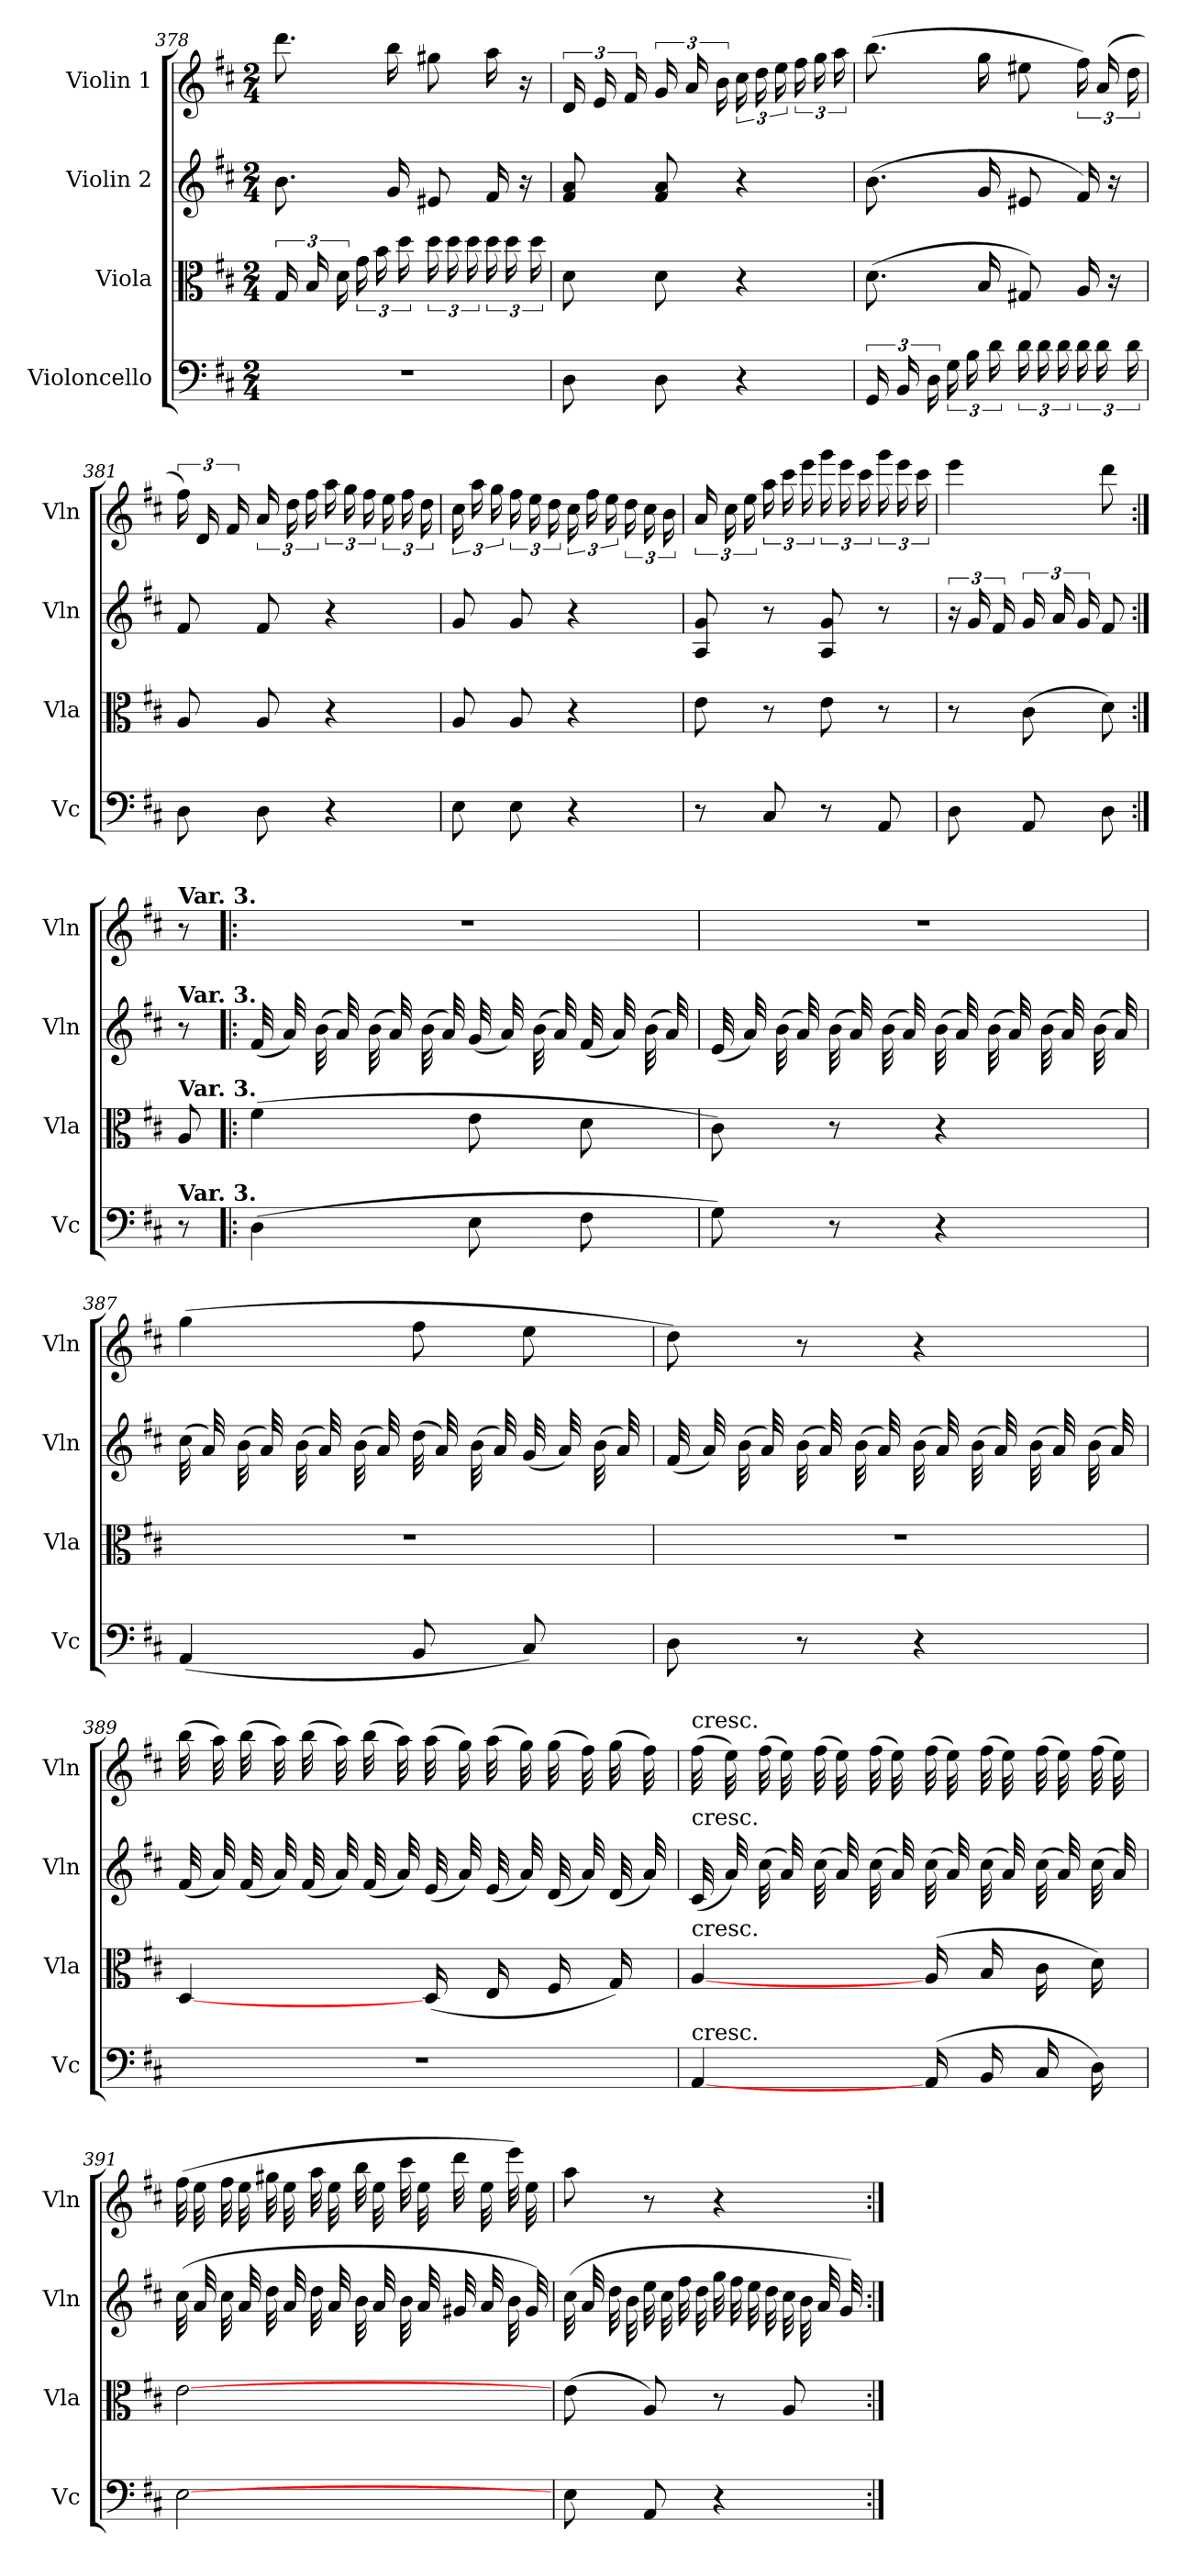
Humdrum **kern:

**kern	**kern	**kern	**kern
*part4	*part3	*part2	*part1
*staff4	*staff3	*staff2	*staff1
*I"Violoncello	*I"Viola	*I"Violin 2	*I"Violin 1
*I'Vc	*I'Vla	*I'Vln	*I'Vln
*clefF4	*clefC3	*clefG2	*clefG2
*k[f#c#]	*k[f#c#]	*k[f#c#]	*k[f#c#]
*D:	*D:	*D:	*D:
*M2/4	*M2/4	*M2/4	*M2/4
=378	=378	=378	=378
2r	24G	8.b	8.ddd
.	24B	.	.
.	24d	.	.
.	24g	.	.
.	24b	.	.
.	.	16g	16bb
.	24dd	.	.
.	24dd	8e#X	8gg#X
.	24dd	.	.
.	24dd	.	.
.	24dd	16f#	16aa
.	24dd	.	.
.	.	16r	16r
.	24dd	.	.
=379	=379	=379	=379
8D	8d	8f# 8a	24d
.	.	.	24e
.	.	.	24f#
8D	8d	8f# 8a	24g
.	.	.	24a
.	.	.	24b
4r	4r	4r	24cc#
.	.	.	24dd
.	.	.	24ee
.	.	.	24ff#
.	.	.	24gg
.	.	.	24aa
=380	=380	=380	=380
24GG	(8.d	(8.b	(8.bb
24BB	.	.	.
24D	.	.	.
24G	.	.	.
24B	.	.	.
.	16B	16g	16gg
24d	.	.	.
24d	8G#X)	8e#X	8ee#X
24d	.	.	.
24d	.	.	.
24d	16A	16f#)	24ff#)
24d	.	.	(24a
.	16r	16r	.
24d	.	.	24dd
=381	=381	=381	=381
8D	8A	8f#	24ff#)
.	.	.	24d
.	.	.	24f#
8D	8A	8f#	24a
.	.	.	24dd
.	.	.	24ff#
4r	4r	4r	24aa
.	.	.	24gg
.	.	.	24ff#
.	.	.	24ee
.	.	.	24ff#
.	.	.	24dd
=382	=382	=382	=382
8E	8A	8g	24cc#
.	.	.	24aa
.	.	.	24gg
8E	8A	8g	24ff#
.	.	.	24ee
.	.	.	24dd
4r	4r	4r	24cc#
.	.	.	24ff#
.	.	.	24ee
.	.	.	24dd
.	.	.	24cc#
.	.	.	24b
=383	=383	=383	=383
8r	8e	8A 8g	24a
.	.	.	24cc#
.	.	.	24ee
8C#	8r	8r	24aa
.	.	.	24ccc#
.	.	.	24eee
8r	8e	8A 8g	24ggg
.	.	.	24eee
.	.	.	24ccc#
8AA	8r	8r	24ggg
.	.	.	24eee
.	.	.	24ccc#
=384	=384	=384	=384
8D	8r	24r	4eee
.	.	24g	.
.	.	24f#	.
8AA	(8c#	24g	.
.	.	24a	.
.	.	24g	.
8D	8d)	8f#	8ddd
=:|!	=:|!	=:|!	=:|!
!	!	!	!LO:TX:a:B:t=Var. 3.
!	!	!LO:TX:a:B:t=Var. 3.	!
!	!LO:TX:a:B:t=Var. 3.	!	!
!LO:TX:a:B:t=Var. 3.	!	!	!
8r	8A	8r	8r
=385!|:	=385!|:	=385!|:	=385!|:
(4D	(4f#	(32f#	2r
.	.	32a)	.
.	.	(32b	.
.	.	32a)	.
.	.	(32b	.
.	.	32a)	.
.	.	(32b	.
.	.	32a)	.
8E	8e	(32g	.
.	.	32a)	.
.	.	(32b	.
.	.	32a)	.
8F#	8d	(32f#	.
.	.	32a)	.
.	.	(32b	.
.	.	32a)	.
=386	=386	=386	=386
8G)	8c#)	(32e	2r
.	.	32a)	.
.	.	(32b	.
.	.	32a)	.
8r	8r	(32b	.
.	.	32a)	.
.	.	(32b	.
.	.	32a)	.
4r	4r	(32b	.
.	.	32a)	.
.	.	(32b	.
.	.	32a)	.
.	.	(32b	.
.	.	32a)	.
.	.	(32b	.
.	.	32a)	.
=387	=387	=387	=387
(4AA	2r	(32cc#	(4gg
.	.	32a)	.
.	.	(32b	.
.	.	32a)	.
.	.	(32b	.
.	.	32a)	.
.	.	(32b	.
.	.	32a)	.
8BB	.	(32dd	8ff#
.	.	32a)	.
.	.	(32b	.
.	.	32a)	.
8C#)	.	(32g	8ee
.	.	32a)	.
.	.	(32b	.
.	.	32a)	.
=388	=388	=388	=388
8D	2r	(32f#	8dd)
.	.	32a)	.
.	.	(32b	.
.	.	32a)	.
8r	.	(32b	8r
.	.	32a)	.
.	.	(32b	.
.	.	32a)	.
4r	.	(32b	4r
.	.	32a)	.
.	.	(32b	.
.	.	32a)	.
.	.	(32b	.
.	.	32a)	.
.	.	(32b	.
.	.	32a)	.
=389	=389	=389	=389
2r	[4D	(32f#	(32bb
.	.	32a)	32aa)
.	.	(32f#	(32bb
.	.	32a)	32aa)
.	.	(32f#	(32bb
.	.	32a)	32aa)
.	.	(32f#	(32bb
.	.	32a)	32aa)
.	(16D	(32e	(32aa
.	.	32a)	32gg)
.	16E	(32e	(32aa
.	.	32a)	32gg)
.	16F#	(32d	(32gg
.	.	32a)	32ff#)
.	16G)	(32d	(32gg
.	.	32a)	32ff#)
=390	=390	=390	=390
!	!	!	!LO:TX:a:t=cresc.
!	!	!LO:TX:a:t=cresc.	!
!	!LO:TX:a:t=cresc.	!	!
!LO:TX:a:t=cresc.	!	!	!
[4AA	[4A	(32c#	(32ff#
.	.	32a)	32ee)
.	.	(32cc#	(32ff#
.	.	32a)	32ee)
.	.	(32cc#	(32ff#
.	.	32a)	32ee)
.	.	(32cc#	(32ff#
.	.	32a)	32ee)
(16AA	(16A	(32cc#	(32ff#
.	.	32a)	32ee)
16BB	16B	(32cc#	(32ff#
.	.	32a)	32ee)
16C#	16c#	(32cc#	(32ff#
.	.	32a)	32ee)
16D)	16d)	(32cc#	(32ff#
.	.	32a)	32ee)
=391	=391	=391	=391
[2E	[2e	(32cc#	(32ff#
.	.	32a	32ee
.	.	32cc#	32ff#
.	.	32a	32ee
.	.	32dd	32gg#X
.	.	32a	32ee
.	.	32dd	32aa
.	.	32a	32ee
.	.	32b	32bb
.	.	32a	32ee
.	.	32b	32ccc#
.	.	32a	32ee
.	.	32g#X	32ddd
.	.	32a	32ee
.	.	32b	32eee)
.	.	32g#)	32ee
=392	=392	=392	=392
8E	(8e	(32cc#	8aa
.	.	32a	.
.	.	32dd	.
.	.	32b	.
8AA	8A)	32ee	8r
.	.	32cc#	.
.	.	32ff#	.
.	.	32dd	.
4r	8r	32gg	4r
.	.	32ff#	.
.	.	32ee	.
.	.	32dd	.
.	8A	32cc#	.
.	.	32b	.
.	.	32a	.
.	.	32g)	.
=:|!	=:|!	=:|!	=:|!
*-	*-	*-	*-
